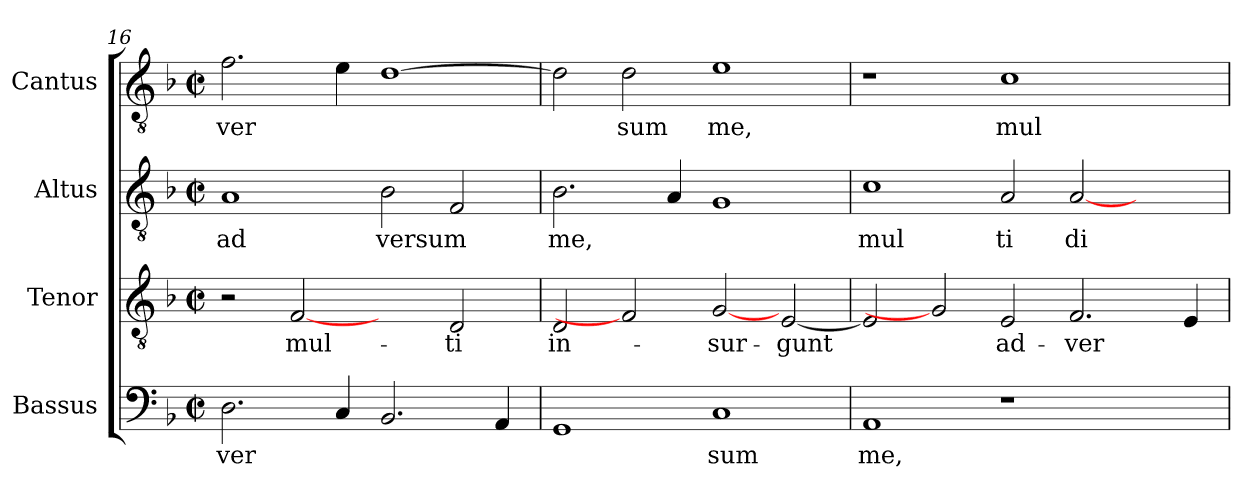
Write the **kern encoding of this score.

**kern	**text	**kern	**text	**kern	**text	**kern	**text
*part4	*part4	*part3	*part3	*part2	*part2	*part1	*part1
*staff4	*staff4	*staff3	*staff3	*staff2	*staff2	*staff1	*staff1
*I"Bassus	*	*I"Tenor	*	*I"Altus	*	*I"Cantus	*
*clefF4	*	*clefGv2	*	*clefGv2	*	*clefGv2	*
*k[b-]	*	*k[b-]	*	*k[b-]	*	*k[b-]	*
*F:	*	*F:	*	*F:	*	*F:	*
*M2/2	*	*M2/2	*	*M2/2	*	*M2/2	*
*met(c|)	*	*met(c|)	*	*met(c|)	*	*met(c|)	*
=16	=16	=16	=16	=16	=16	=16	=16
!	!LO:LY:b:cj	!	!	!	!LO:LY:b:cj	!	!LO:LY:b:cj
2.D\	-ver-	2r	.	1A	ad	2.f\	ver
!	!	!	!LO:LY:b:cj	!	!	!	!
.	.	[2F	mul-	.	.	.	.
!	!LO:LY:b:cj	!	!	!	!	!	!LO:LY:b:cj
4C/	--	.	.	.	.	4e\	.
!	!LO:LY:b:cj	!	!	!	!LO:LY:b:cj	!	!LO:LY:b:cj
2.BB-/	--	2ryy	.	2B-\	versum	[>1d	.
!	!	!	!LO:LY:b:cj	!	!LO:LY:b:cj	!	!
.	.	2D/	-ti	2F/	.	.	.
!	!LO:LY:b:cj	!	!	!	!	!	!
4AA/	--	.	.	.	.	.	.
=17	=17	=17	=17	=17	=17	=17	=17
!	!LO:LY:b:cj	!	!LO:LY:b:cj	!	!LO:LY:b:cj	!	!LO:LY:b:cj
1GG	--	2D/	in-	2.B-\	me,	2d\]	.
!	!	!	!	!	!	!	!LO:LY:b:cj
.	.	2F]	.	.	.	2d\	sum
!	!	!	!	!	!LO:LY:b:cj	!	!
.	.	.	.	4A/	.	.	.
!	!LO:LY:b:cj	!	!LO:LY:b:cj	!	!LO:LY:b:cj	!	!LO:LY:b:cj
1C	-sum	[2G	-sur-	1G	.	1e	me,
!	!	!	!LO:LY:b:cj	!	!	!	!
.	.	[<2E/	-gunt	.	.	.	.
=18	=18	=18	=18	=18	=18	=18	=18
!	!LO:LY:b:cj	!	!LO:LY:b:cj	!	!LO:LY:b:cj	!	!
1AA	me,	2E/]	.	1c	mul	1r	.
.	.	2G]	.	.	.	.	.
!	!	!	!LO:LY:b:cj	!	!LO:LY:b:cj	!	!LO:LY:b:cj
1r	.	2E/	ad-	2A/	ti	1c	mul
!	!	!	!LO:LY:b:cj	!	!LO:LY:b:cj	!	!
.	.	2.F/	-ver-	[<2A/	di	.	.
2ryy	.	.	.	2ryy	.	2ryy	.
!	!	!	!LO:LY:b:cj	!	!	!	!
.	.	4E/	--	.	.	.	.
=	=	=	=	=	=	=	=
*-	*-	*-	*-	*-	*-	*-	*-
